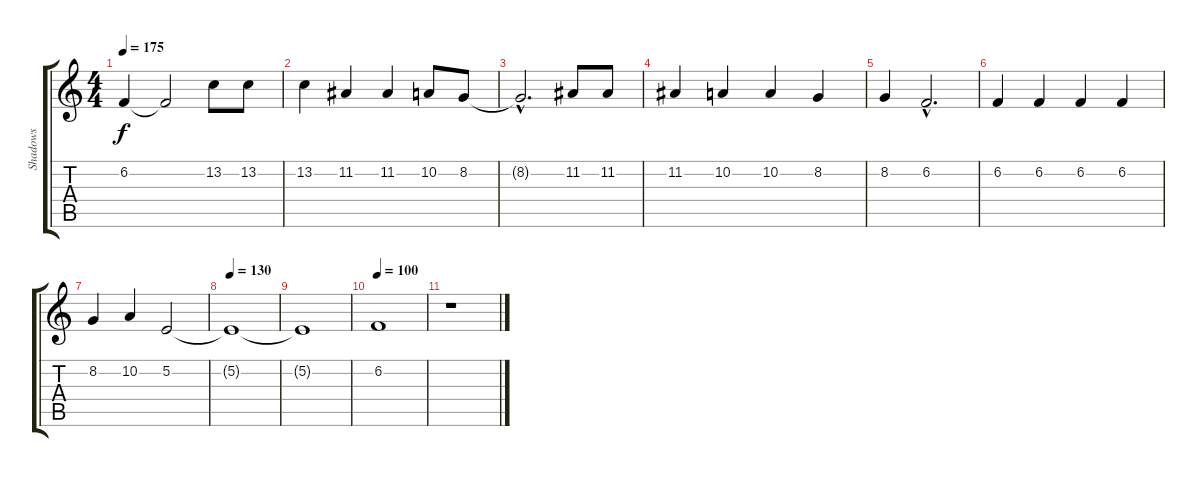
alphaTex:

\track ("Shadows" "Shadows") {instrument tenorsax}
\staff {score tabs}
\tuning (E4 B3 G3 D3 A2 D2) {hide}
\ts (4 4)
\tempo 175
\clef g2
\ks c
6.2.4{dy f} 6.2{t}.2 13.2.8 13.2.8 |
13.2.4 11.2.4 11.2.4 10.2.8 8.2.8 |
8.2{hac t}.2{d} 11.2.8 11.2.8 |
11.2.4 10.2.4 10.2.4 8.2.4 |
8.2.4 6.2{hac}.2{d} |
6.2.4 6.2.4 6.2.4 6.2.4 |
8.2.4 10.2.4 5.2.2 |
\tempo 130
5.2{t}.1 |
5.2{t}.1 |
\tempo 100
6.2.1 |
r.1
